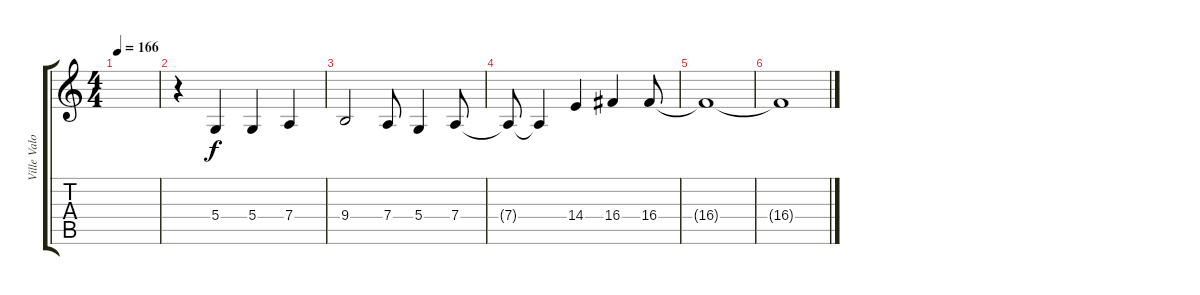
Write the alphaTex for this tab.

\track ("Ville Valo" "Ville Valo") {instrument flute}
\staff {score tabs}
\tuning (E4 B3 G3 D3 A2 E2) {hide}
\ts (4 4)
\tempo 166
\clef g2
\ks c
|
r.4 5.4.4 5.4.4 7.4.4 |
9.4.2 7.4.8 5.4.4 7.4.8 |
7.4{t}.8 7.4{t}.4 14.4.4 16.4.4 16.4.8 |
16.4{t}.1 |
16.4{t}.1
